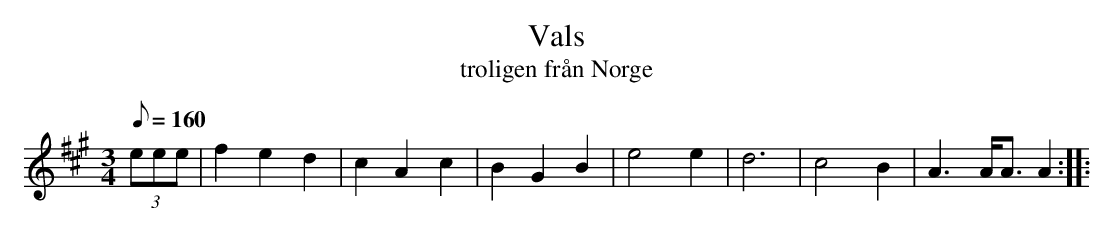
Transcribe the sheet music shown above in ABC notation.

X:1
T:Vals
T:troligen från Norge
M:3/4
L:1/8
K:A
Q:160
(3eee | f2 e2 d2 | c2 A2 c2 | B2 G2 B2 | e4 e2 | d6 | c4 B2 | A3 A<A A2 ::
